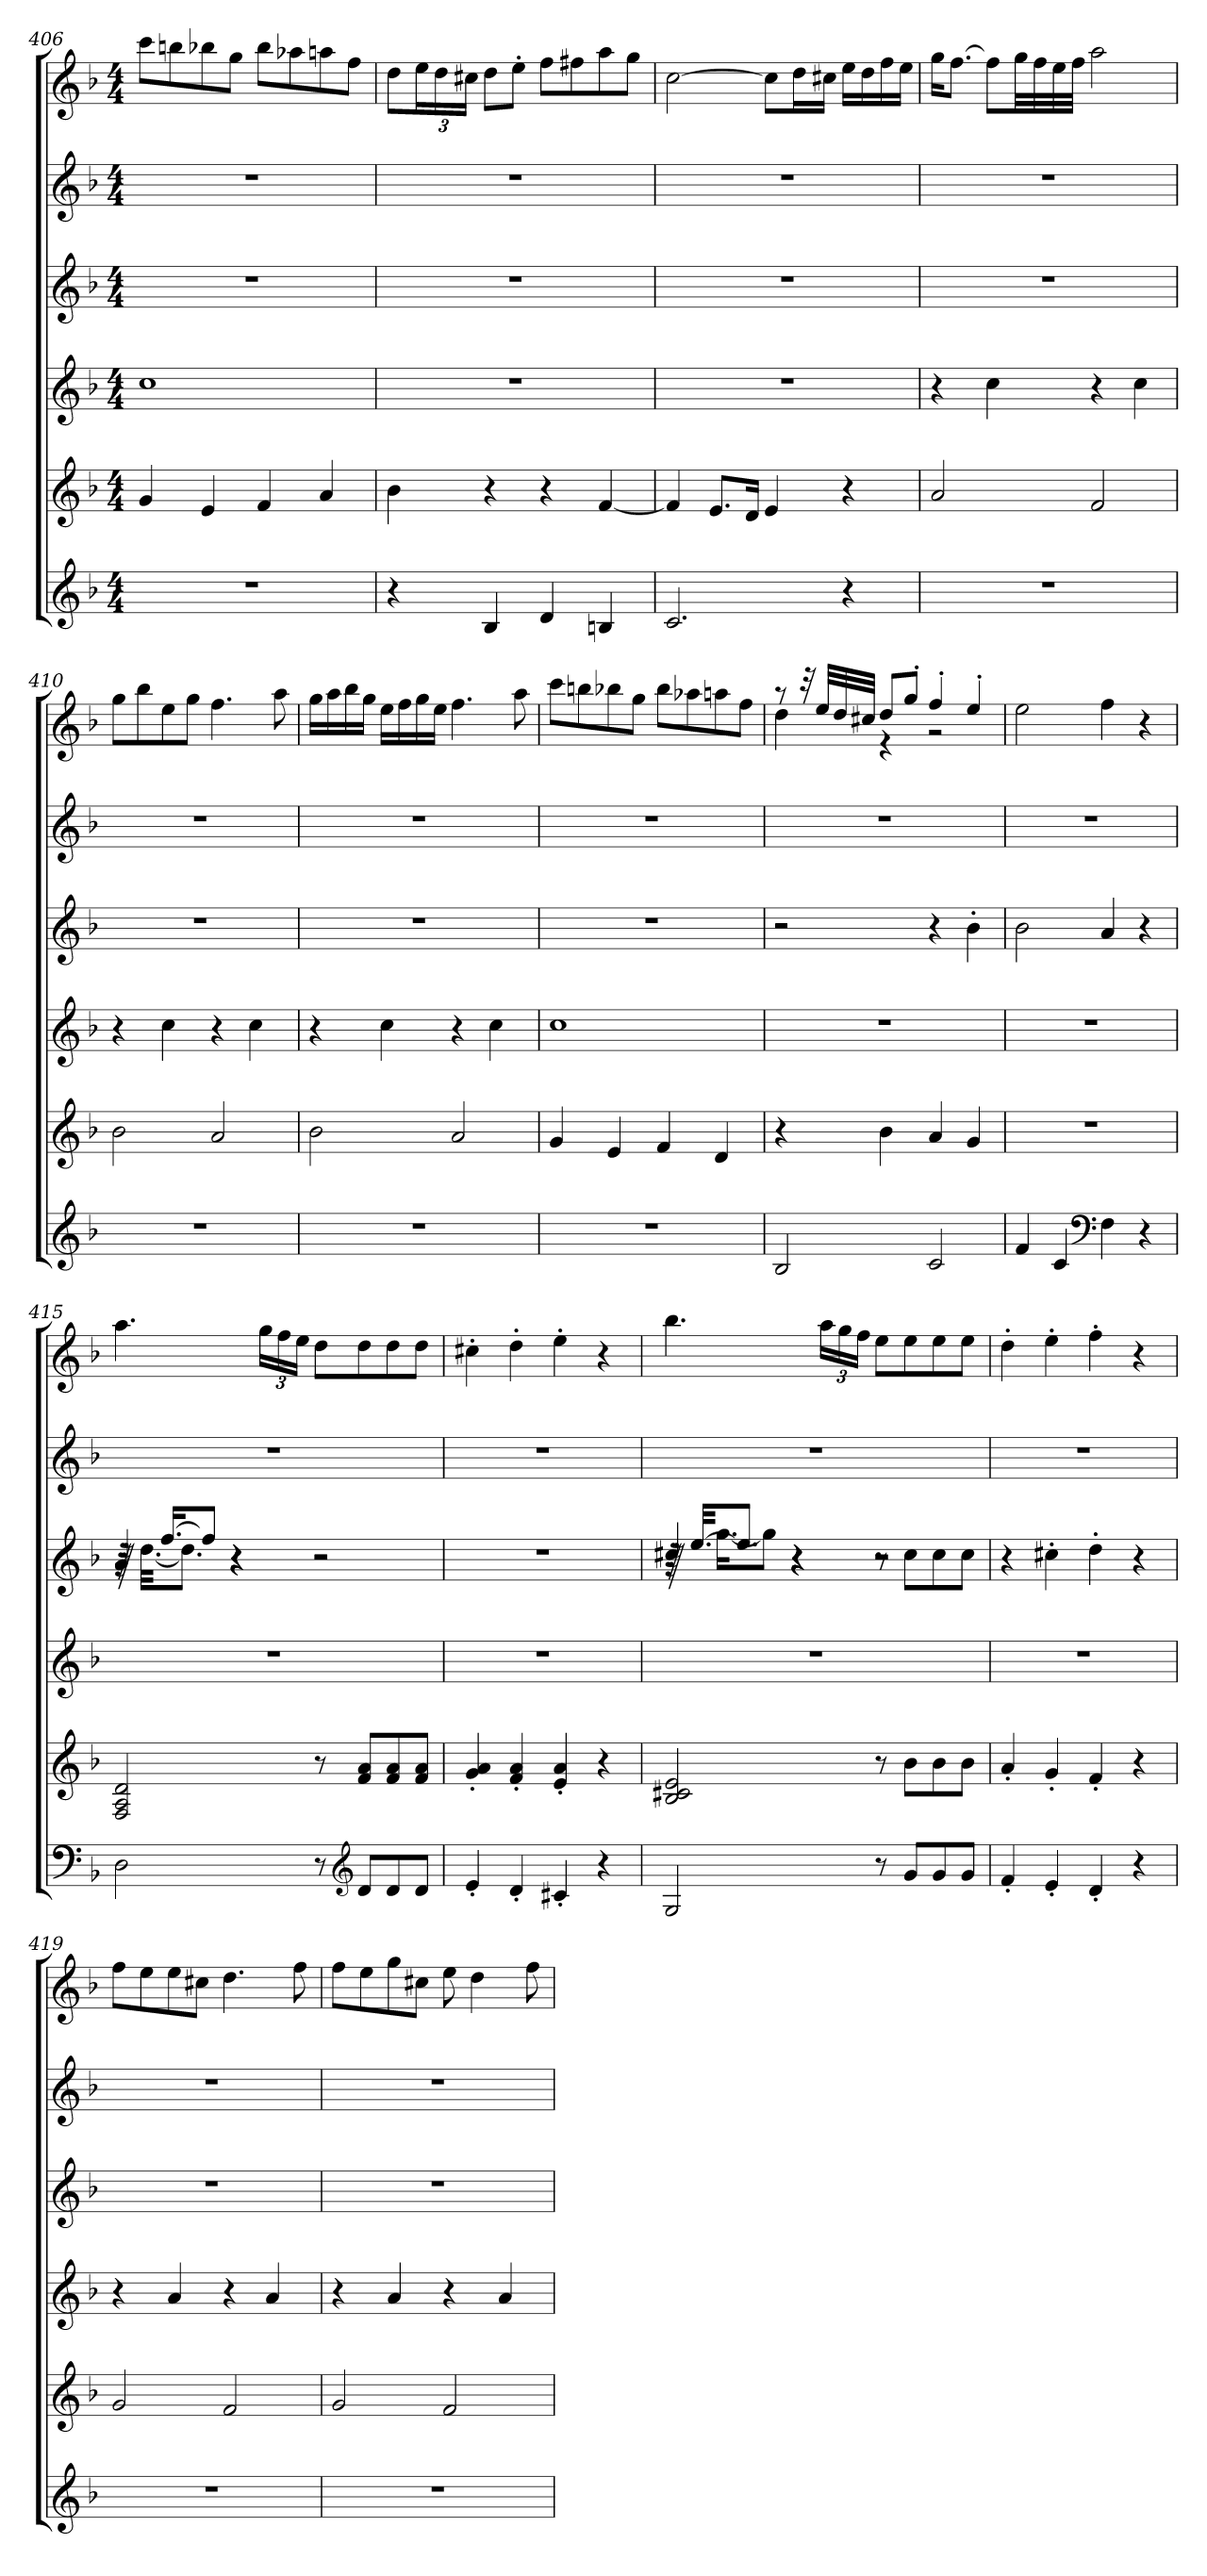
**kern	**kern	**kern	**kern	**kern	**kern
*part5	*part4	*part3	*part2	*part1	*part1
*staff6	*staff5	*staff4	*staff3	*staff2	*staff1
*clefG2	*clefG2	*clefG2	*clefG2	*clefG2	*clefG2
*k[b-]	*k[b-]	*k[b-]	*k[b-]	*k[b-]	*k[b-]
*M4/4	*M4/4	*M4/4	*M4/4	*M4/4	*M4/4
=406	=406	=406	=406	=406	=406
1r	4g/	1cc	1r	1r	8ccc\L
.	.	.	.	.	8bbn\
.	4e/	.	.	.	8bb-X\
.	.	.	.	.	8gg\J
.	4f/	.	.	.	8bb-\L
.	.	.	.	.	8aa-X\
.	4a/	.	.	.	8aan\
.	.	.	.	.	8ff\J
=407	=407	=407	=407	=407	=407
4r	4b-\	1r	1r	1r	8dd\L
*	*	*	*	*	*Xbrackettup
.	.	.	.	.	24ee\L
.	.	.	.	.	24dd\
.	.	.	.	.	24cc#X\JJ
4B-/	4r	.	.	.	8dd\L
.	.	.	.	.	8ee'\J
4d/	4r	.	.	.	8ff\L
.	.	.	.	.	8ff#X\
4Bn/	[4f/	.	.	.	8aa\
.	.	.	.	.	8gg\J
!!LO:PB:g=z
=408	=408	=408	=408	=408	=408
2.c/	4f/]	1r	1r	1r	[2cc\
.	8.e/L	.	.	.	.
.	16d/Jk	.	.	.	.
.	4e/	.	.	.	8cc\L]
.	.	.	.	.	16dd\L
.	.	.	.	.	16cc#X\JJ
4r	4r	.	.	.	16ee\LL
.	.	.	.	.	16dd\
.	.	.	.	.	16ff\
*	*	*	*	*	*MM147
.	.	.	.	.	16ee\JJ
=409	=409	=409	=409	=409	=409
*	*	*	*	*	*MM150
1r	2a/	4r	1r	1r	16gg\KL
.	.	.	.	.	[8.ff\J
.	.	4cc\	.	.	8ff\L]
.	.	.	.	.	32gg\LL
.	.	.	.	.	32ff\
.	.	.	.	.	32ee\
.	.	.	.	.	32ff\JJJ
.	2f/	4r	.	.	2aa\
.	.	4cc\	.	.	.
=410	=410	=410	=410	=410	=410
1r	2b-\	4r	1r	1r	8gg\L
.	.	.	.	.	8bb-\
.	.	4cc\	.	.	8ee\
.	.	.	.	.	8gg\J
.	2a/	4r	.	.	4.ff\
.	.	4cc\	.	.	.
.	.	.	.	.	8aa\
=411	=411	=411	=411	=411	=411
1r	2b-\	4r	1r	1r	16gg\LL
.	.	.	.	.	16aa\
.	.	.	.	.	16bb-\
.	.	.	.	.	16gg\JJ
.	.	4cc\	.	.	16ee\LL
.	.	.	.	.	16ff\
.	.	.	.	.	16gg\
.	.	.	.	.	16ee\JJ
.	2a/	4r	.	.	4.ff\
.	.	4cc\	.	.	.
.	.	.	.	.	8aa\
!!LO:LB:g=z
=412	=412	=412	=412	=412	=412
1r	4g/	1cc	1r	1r	8ccc\L
.	.	.	.	.	8bbn\
.	4e/	.	.	.	8bb-X\
.	.	.	.	.	8gg\J
.	4f/	.	.	.	8bb-\L
.	.	.	.	.	8aa-X\
.	4d/	.	.	.	8aan\
.	.	.	.	.	8ff\J
=413	=413	=413	=413	=413	=413
*	*	*	*	*	*^
2B-/	4r	1r	2r	1r	8r	4dd\
.	.	.	.	.	32r	.
.	.	.	.	.	32ee/LLL	.
.	.	.	.	.	32dd/	.
.	.	.	.	.	32cc#X/JJJ	.
.	4b-\	.	.	.	8dd/L	4r
.	.	.	.	.	8gg'/J	.
2c/	4a/	.	4r	.	4ff'/	2r
.	4g/	.	4b-'\	.	4ee'/	.
*	*	*	*	*	*v	*v
=414	=414	=414	=414	=414	=414
4f/	1r	1r	2b-\	1r	2ee\
4c/	.	.	.	.	.
*clefF4	*	*	*	*	*
4F\	.	.	4a/	.	4ff\
*	*	*	*	*	*MM140
4r	.	.	4r	.	4r
!!LO:PB:g=z
=415	=415	=415	=415	=415	=415
*	*	*	*	*	*MM150
*	*	*	*^	*	*
*	*	*	*	*^	*	*
2D\	2F/ 2A/ 2d/	1r	32r	64r	4a/	1r	4.aa\
.	.	.	.	[32.dd\KKL	.	.	.
.	.	.	[16.ff/KL	.	.	.	.
.	.	.	.	8.dd\J]	.	.	.
.	.	.	8ff/J]	.	.	.	.
.	.	.	4r	4r	4r	.	.
.	.	.	.	.	.	.	24gg\LL
.	.	.	.	.	.	.	24ff\
.	.	.	.	.	.	.	24ee\JJ
8r	8r	.	2r	2r	2r	.	8dd\L
*clefG2	*	*	*	*	*	*	*
8d/L	8f/ 8a/L	.	.	.	.	.	8dd\
8d/	8f/ 8a/	.	.	.	.	.	8dd\
8d/J	8f/ 8a/J	.	.	.	.	.	8dd\J
*	*	*	*v	*v	*v	*	*
=416	=416	=416	=416	=416	=416
4e'/	4g/' 4a/'	1r	1r	1r	4cc#X'\
4d'/	4f/' 4a/'	.	.	.	4dd'\
4c#X'/	4e/' 4a/'	.	.	.	4ee'\
4r	4r	.	.	.	4r
=417	=417	=417	=417	=417	=417
*	*	*	*	*	*MM150
*	*	*	*^	*	*
*	*	*	*	*^	*	*
2G/	2B-/ 2c#X/ 2e/	1r	64r	32r	4cc#X/	1r	4.bb-\
.	.	.	[32.ee/KKL	.	.	.	.
.	.	.	.	[16.gg\KL	.	.	.
.	.	.	8.ee/J]	.	.	.	.
.	.	.	.	8gg\J]	.	.	.
.	.	.	4r	4r	4r	.	.
.	.	.	.	.	.	.	24aa\LL
.	.	.	.	.	.	.	24gg\
.	.	.	.	.	.	.	24ff\JJ
8r	8r	.	2r	8r	2r	.	8ee\L
8g/L	8b-\L	.	.	8cc#\L	.	.	8ee\
8g/	8b-\	.	.	8cc#\	.	.	8ee\
8g/J	8b-\J	.	.	8cc#\J	.	.	8ee\J
*	*	*	*v	*v	*v	*	*
!!LO:LB:g=z
=418	=418	=418	=418	=418	=418
4f'/	4a'/	1r	4r	1r	4dd'\
4e'/	4g'/	.	4cc#X'\	.	4ee'\
4d'/	4f'/	.	4dd'\	.	4ff'\
4r	4r	.	4r	.	4r
=419	=419	=419	=419	=419	=419
*	*	*	*	*	*MM150
1r	2g/	4r	1r	1r	8ff\L
.	.	.	.	.	8ee\
.	.	4a/	.	.	8ee\
.	.	.	.	.	8cc#X\J
.	2f/	4r	.	.	4.dd\
.	.	4a/	.	.	.
.	.	.	.	.	8ff\
=420	=420	=420	=420	=420	=420
1r	2g/	4r	1r	1r	8ff\L
.	.	.	.	.	8ee\
.	.	4a/	.	.	8gg\
.	.	.	.	.	8cc#X\J
.	2f/	4r	.	.	8ee\
.	.	.	.	.	4dd\
.	.	4a/	.	.	.
.	.	.	.	.	8ff\
=	=	=	=	=	=
*-	*-	*-	*-	*-	*-
